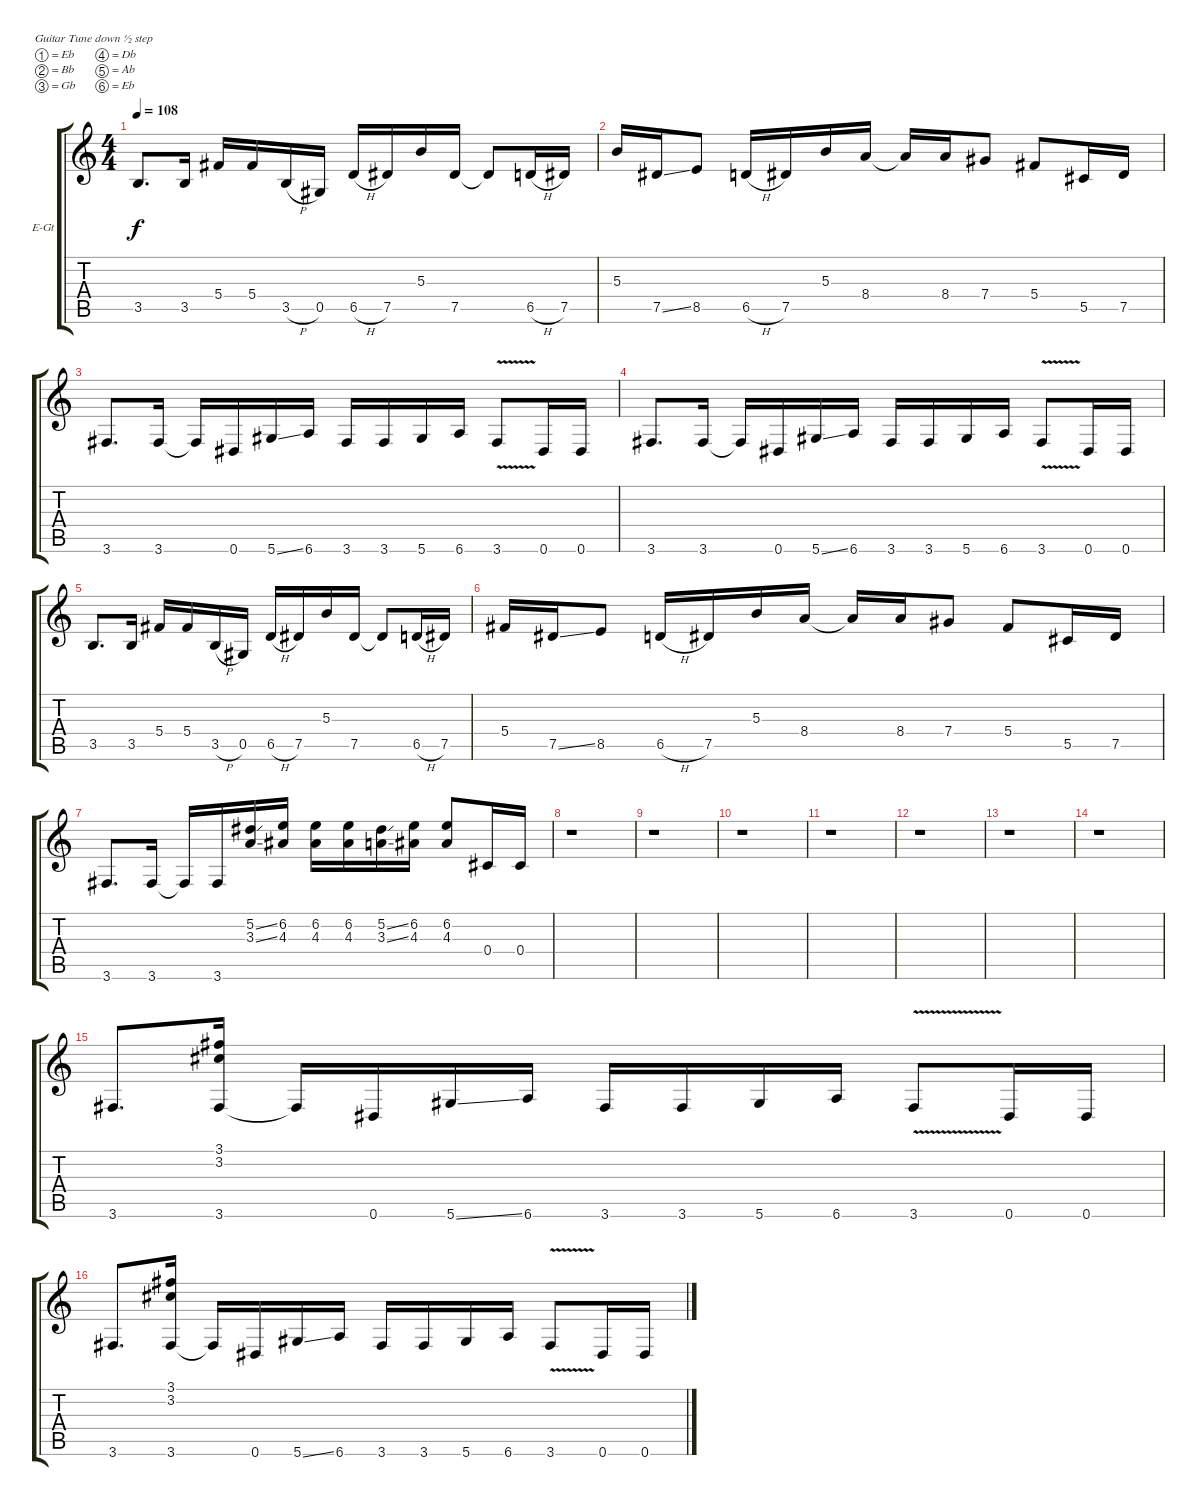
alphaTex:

\bracketExtendMode groupsimilarinstruments
\firstSystemTrackNameOrientation horizontal
\otherSystemsTrackNameOrientation horizontal
\track ("Gtr. 2" "E-Gt") {instrument distortionguitar}
\staff {score tabs}
\tuning (Eb4 Bb3 Gb3 Db3 Ab2 Eb2)
\ts (4 4)
\tempo 108
\clef g2
\ks c
3.5.8{d dy f} 3.5.16 5.4.16 5.4.16 3.5{h}.16 0.5.16 6.5{h}.16 7.5.16 5.3.16 7.5.16 7.5{t}.8 6.5{h}.16 7.5.16 |
5.3.16 7.5{ss}.16 8.5.8 6.5{h}.16 7.5.16 5.3.16 8.4.16 8.4{t}.16 8.4.16 7.4.8 5.4.8 5.5.16 7.5.16 |
3.6.8{d} 3.6.16 3.6{t}.16 0.6.16 5.6{ss}.16 6.6.16 3.6.16 3.6.16 5.6.16 6.6.16 3.6{v}.8 0.6.16 0.6.16 |
3.6.8{d} 3.6.16 3.6{t}.16 0.6.16 5.6{ss}.16 6.6.16 3.6.16 3.6.16 5.6.16 6.6.16 3.6{v}.8 0.6.16 0.6.16 |
3.5.8{d} 3.5.16 5.4.16 5.4.16 3.5{h}.16 0.5.16 6.5{h}.16 7.5.16 5.3.16 7.5.16 7.5{t}.8 6.5{h}.16 7.5.16 |
5.4.16 7.5{ss}.16 8.5.8 6.5{h}.16 7.5.16 5.3.16 8.4.16 8.4{t}.16 8.4.16 7.4.8 5.4.8 5.5.16 7.5.16 |
3.6.8{d} 3.6.16 3.6{t}.16 3.6.16 (5.2{ss} 3.3{ss}).16 (6.2 4.3).16 (6.2 4.3).16 (6.2 4.3).16 (5.2{ss} 3.3{ss}).16 (6.2 4.3).16 (6.2 4.3).8 0.4.16 0.4.16 |
r.1 |
r.1 |
r.1 |
r.1 |
r.1 |
r.1 |
r.1 |
3.6.8{d} (3.1 3.2 3.6).16 3.6{t}.16 0.6.16 5.6{ss}.16 6.6.16 3.6.16 3.6.16 5.6.16 6.6.16 3.6{v}.8 0.6.16 0.6.16 |
3.6.8{d} (3.1 3.2 3.6).16 3.6{t}.16 0.6.16 5.6{ss}.16 6.6.16 3.6.16 3.6.16 5.6.16 6.6.16 3.6{v}.8 0.6.16 0.6.16
